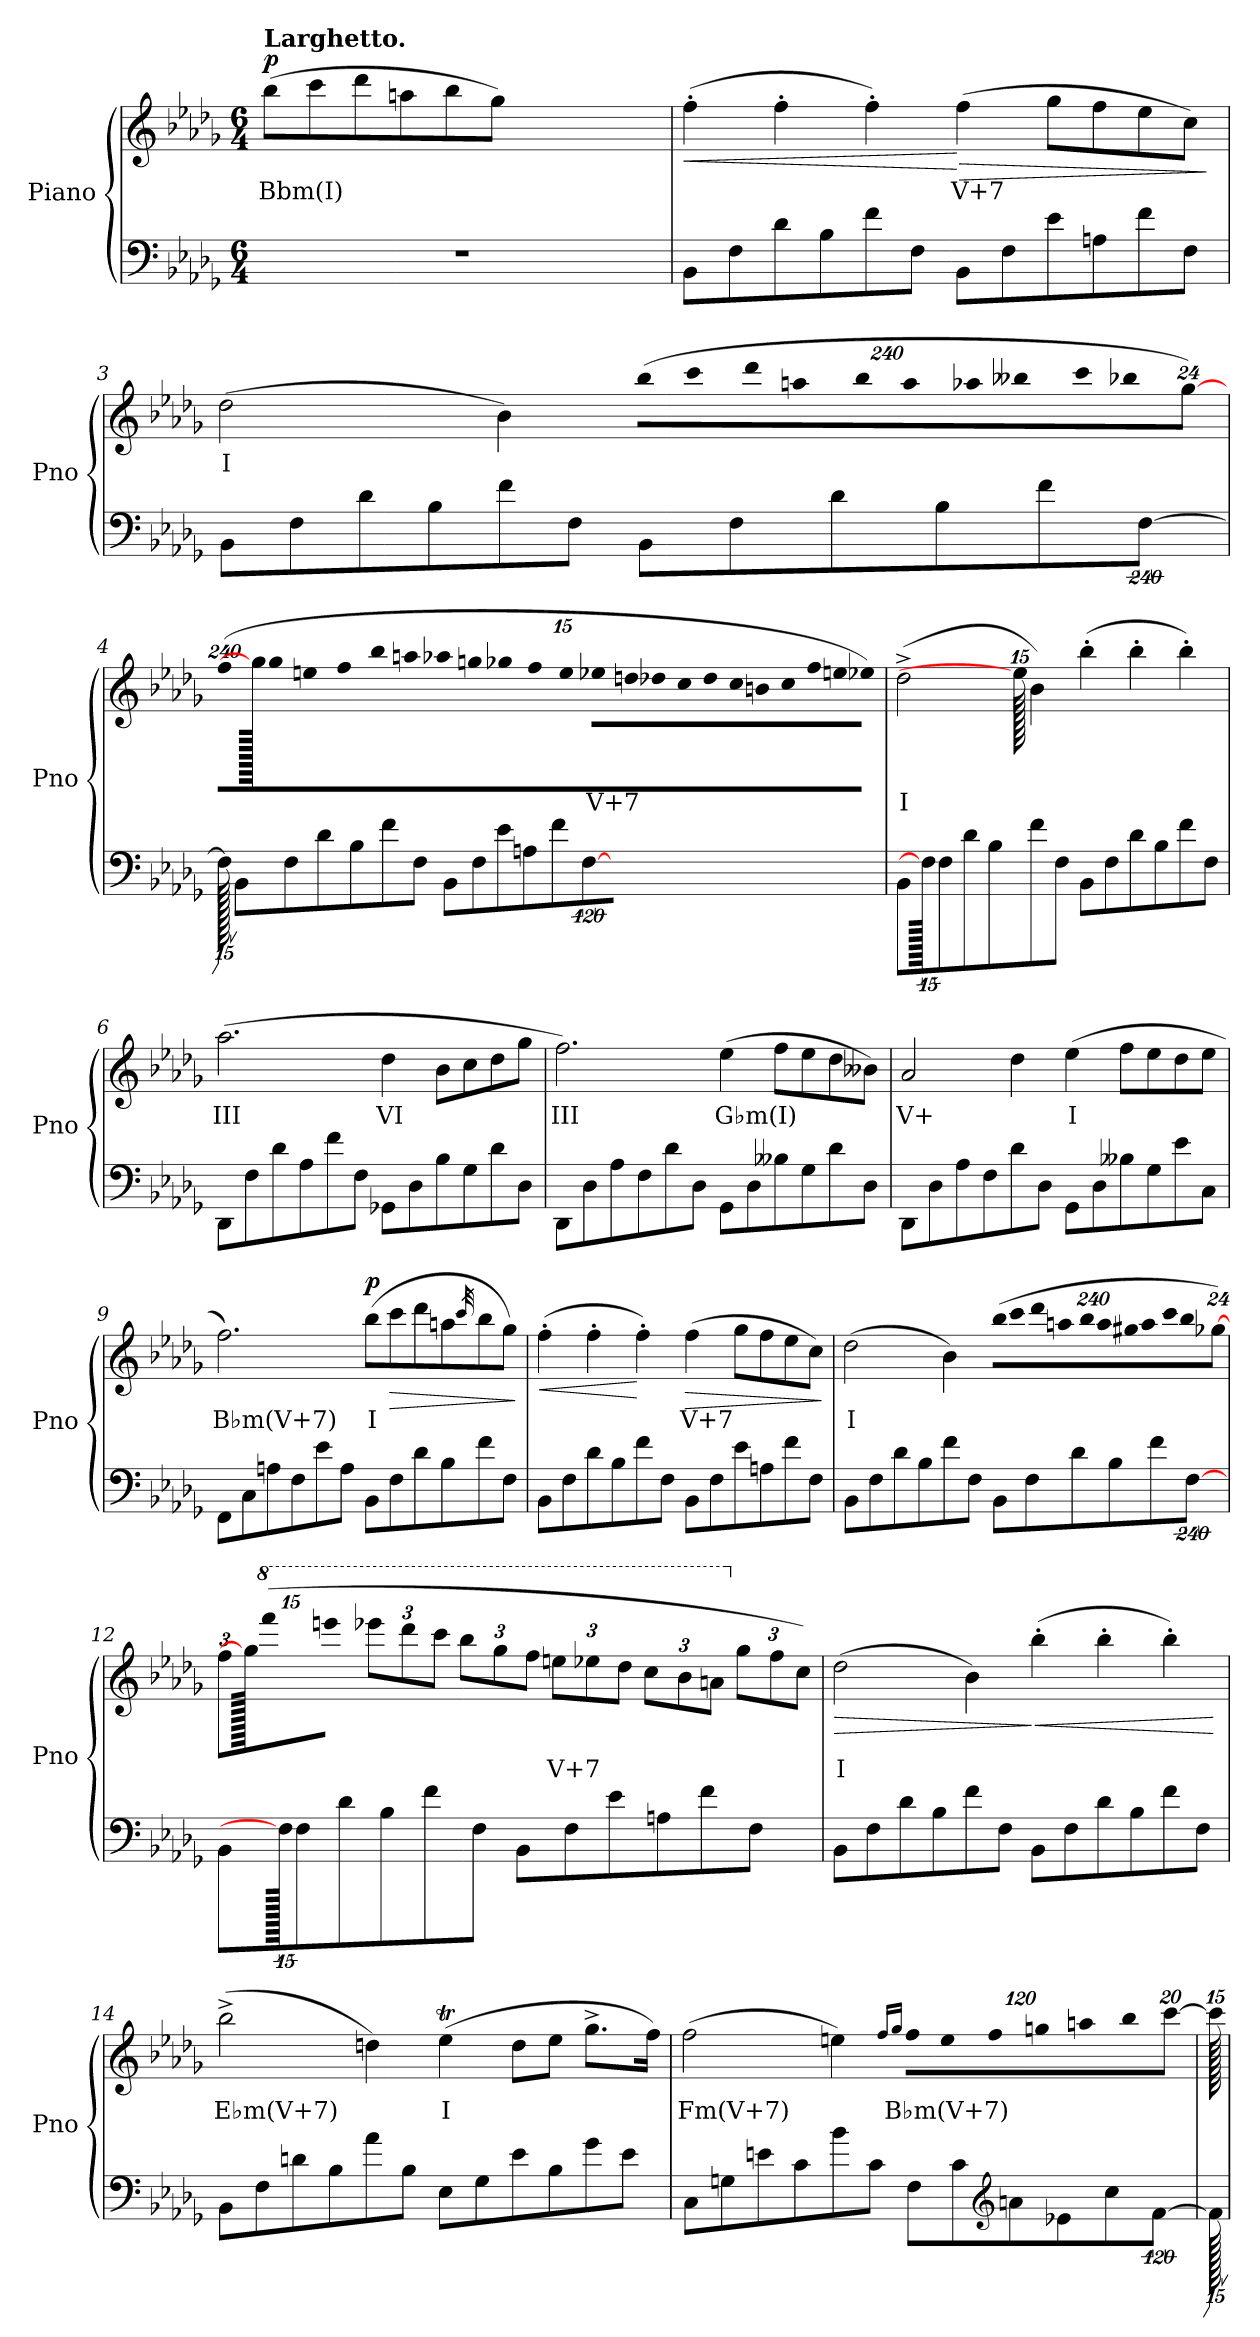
**kern	**kern	**text	**dynam
*part1	*part1	*part1	*part1
*staff2	*staff1	*staff1	*staff1/2
*I"Piano	*	*	*
*I'Pno	*	*	*
*clefF4	*clefG2	*	*
*k[b-e-a-d-g-]	*k[b-e-a-d-g-]	*	*
*b-:	*b-:	*	*
*M6/4	*M6/4	*	*
*MM116	*MM116	*	*
=1	=1	=1	=1
!	!LO:TX:a:B:t=Larghetto.	!	!
!	!	!LO:LY:b	!LO:DY:b
1.r	(>8bb-\L	Bbm(I)	p
.	8ccc\	.	.
.	8ddd-\	.	.
.	8aan\	.	.
.	8bb-\	.	.
.	8gg-\J)	.	.
.	2.ryy	.	.
=2	=2	=2	=2
!	!	!	!LO:HP:b
8BB-\L	(>4ff'\	.	<
8F<\	.	.	.
8d-<\	4ff'\	.	.
8B-<\	.	.	.
8f<\	4ff'\)	.	.
8F<\J	.	.	.
!	!	!LO:LY:b	!LO:HP:n=1:b
8BB-\L	(>4ff\	V+7	[ >
8F\	.	.	.
8e-\	8gg-\L	.	.
8An\	8ff\	.	.
8f\	8ee-\	.	.
8F\J	8cc\J)	.	.
.	.	.	]
!!LO:LB:g=z
=3	=3	=3	=3
!	!	!LO:LY:b	!
1920ryy	(>2dd-\	I	.
8BB-\L	.	.	.
8F\	.	.	.
8d-\	.	.	.
8B-\	.	.	.
.	4b-\)	.	.
8f\	.	.	.
8F\J	.	.	.
*	*Xbrackettup	*	*
!	!LO:N:vis=8	!	!
.	(>1920%131bb-\L	.	.
8BB-\L	.	.	.
!	!LO:N:vis=8	!	!
.	1920%131ccc\	.	.
8F\	.	.	.
!	!LO:N:vis=8	!	!
.	1920%131ddd-\	.	.
!	!LO:N:vis=8	!	!
.	1920%131aan\	.	.
8d-\	.	.	.
!	!LO:N:vis=8	!	!
.	1920%131bb-\	.	.
!	!LO:N:vis=8	!	!
.	1920%131aa\	.	.
8B-\	.	.	.
!	!LO:N:vis=8	!	!
.	1920%131aa-X\	.	.
!	!LO:N:vis=8	!	!
.	1920%131bb--X\	.	.
8f\	.	.	.
!	!LO:N:vis=8	!	!
.	1920%131ccc\	.	.
!	!LO:N:vis=8	!	!
.	1920%131bb-X\	.	.
[1920%239F\J	.	.	.
.	[192%13gg-\J)	.	.
!!LO:LB:g=z
=4	=4	=4	=4
!	!LO:N:vis=8	!	!
1920F\]	(>1920%131ff\L	.	.
1920ryy	.	.	.
8BB-\L	.	.	.
.	1920gg-\]	.	.
!	!LO:N:vis=8	!	!
.	1920%131gg-\	.	.
8F\	.	.	.
!	!LO:N:vis=8	!	!
.	1920%131een\	.	.
!	!LO:N:vis=8	!	!
.	1920%131ff\	.	.
8d-\	.	.	.
!	!LO:N:vis=8	!	!
.	1920%131bb-\	.	.
!	!LO:N:vis=8	!	!
.	1920%131aan\	.	.
8B-\	.	.	.
!	!LO:N:vis=8	!	!
.	1920%131aa-X\	.	.
!	!LO:N:vis=8	!	!
.	1920%131ggn\	.	.
8f\	.	.	.
!	!LO:N:vis=8	!	!
.	1920%131gg-X\	.	.
!	!LO:N:vis=8	!	!
.	1920%131ff\	.	.
8F\J	.	.	.
!	!LO:N:vis=8	!	!
.	1920%131ee\J	.	.
!	!LO:N:vis=8	!LO:LY:b	!
8BB-\L	1920%131ee-X\L	V+7	.
!	!LO:N:vis=8	!	!
.	1920%131ddn\	.	.
8F\	.	.	.
!	!LO:N:vis=8	!	!
.	1920%131dd-X\	.	.
!	!LO:N:vis=8	!	!
.	1920%131cc\	.	.
8e-\	.	.	.
!	!LO:N:vis=8	!	!
.	1920%131dd-\	.	.
!	!LO:N:vis=8	!	!
.	1920%131cc\	.	.
8An\	.	.	.
!	!LO:N:vis=8	!	!
.	1920%131bn\	.	.
!	!LO:N:vis=8	!	!
.	1920%131cc\	.	.
8f\	.	.	.
!	!LO:N:vis=8	!	!
.	1920%131ff\	.	.
!	!LO:N:vis=8	!	!
.	1920%131een\	.	.
[960%119F\J	.	.	.
.	[640%43ee-X\J)	.	.
1920ryy	.	.	.
!!LO:LB:g=z
=5	=5	=5	=5
!	!	!LO:LY:b	!
8BB-\L	(>2dd-^\	I	.
960F\]	.	.	.
8F\	.	.	.
8d-\	.	.	.
8B-\	.	.	.
.	960ee-\]	.	.
8f\	4b-\)	.	.
8F\J	.	.	.
8BB-\L	(>4bb-'\	.	.
8F\	.	.	.
8d-\	4bb-'\	.	.
8B-\	.	.	.
8f\	4bb-'\)	.	.
8F\J	.	.	.
=6	=6	=6	=6
!	!	!LO:LY:b	!
8DD-\L	(>2.aa-\	III	.
8F<\	.	.	.
8d-<\	.	.	.
8A-<\	.	.	.
8f\	.	.	.
8F\J	.	.	.
!	!	!LO:LY:b	!
8GG-X\L	4dd-\	VI	.
8D-<\	.	.	.
8B-\	8b-\L	.	.
8G-\	8cc\	.	.
8d-\	8dd-\	.	.
8D-\J	8gg-\J	.	.
!!LO:PB:g=z
=7	=7	=7	=7
!	!	!LO:LY:b	!
8DD-\L	2.ff\)	III	.
8D-<\	.	.	.
8A-<\	.	.	.
8F\	.	.	.
8d-\	.	.	.
8D-\J	.	.	.
!	!	!LO:LY:b	!
8GG-\L	(>4ee-\	G♭m(I)	.
8D-<\	.	.	.
8B--X\	8ff\L	.	.
8G-\	8ee-\	.	.
8d-\	8dd-\	.	.
8D-\J	8b--X\J)	.	.
=8	=8	=8	=8
!	!	!LO:LY:b	!
8DD-\L	2a-/	V+	.
8D-\	.	.	.
8A-\	.	.	.
8F\	.	.	.
8d-\	4dd-\	.	.
8D-\J	.	.	.
!	!	!LO:LY:b	!
8GG-\L	(>4ee-\	I	.
8D-\	.	.	.
8B--X\	8ff\L	.	.
8G-\	8ee-\	.	.
8e-\	8dd-\	.	.
8C<\J	8ee-\J	.	.
!!LO:LB:g=z
=9	=9	=9	=9
!	!	!LO:LY:b	!
8FF<\L	2.ff\)	B♭m(V+7)	.
8C\	.	.	.
8An<\	.	.	.
8F<\	.	.	.
8e-<\	.	.	.
8A<\J	.	.	.
!	!	!LO:LY:b	!LO:DY:b
8BB-\L	(>8bb-\L	I	p
!	!	!	!LO:HP:b
8F\	8ccc\	.	>
8d-\	8ddd-\	.	.
8B-\	8aan\	.	.
.	32qccc/	.	.
8f\	8bb-\	.	.
8F\J	8gg-\J)	.	.
.	.	.	]
=10	=10	=10	=10
!	!	!	!LO:HP:b
8BB-\L	(>4ff'\	.	<
8F\	.	.	.
8d-\	4ff'\	.	.
8B-\	.	.	.
8f\	4ff'\)	.	[
8F\J	.	.	.
!	!	!LO:LY:b	!LO:HP:b
8BB-\L	(>4ff\	V+7	>
8F\	.	.	.
8e-\	8gg-\L	.	.
8An\	8ff\	.	.
8f\	8ee-\	.	.
8F\J	8cc\J)	.	.
.	.	.	]
!!LO:LB:g=z
=11	=11	=11	=11
!	!	!LO:LY:b	!
1920ryy	(>2dd-\	I	.
8BB-\L	.	.	.
8F\	.	.	.
8d-\	.	.	.
8B-\	.	.	.
.	4b-\)	.	.
8f\	.	.	.
8F\J	.	.	.
!	!LO:N:vis=8	!	!
.	(>1920%131bb-\L	.	.
8BB-\L	.	.	.
!	!LO:N:vis=8	!	!
.	1920%131ccc\	.	.
8F\	.	.	.
!	!LO:N:vis=8	!	!
.	1920%131ddd-\	.	.
!	!LO:N:vis=8	!	!
.	1920%131aan\	.	.
8d-\	.	.	.
!	!LO:N:vis=8	!	!
.	1920%131bb-\	.	.
!	!LO:N:vis=8	!	!
.	1920%131aa\	.	.
8B-\	.	.	.
!	!LO:N:vis=8	!	!
.	1920%131gg#X\	.	.
!	!LO:N:vis=8	!	!
.	1920%131aa\	.	.
8f\	.	.	.
!	!LO:N:vis=8	!	!
.	1920%131ccc\	.	.
!	!LO:N:vis=8	!	!
.	1920%131bb-\	.	.
[1920%239F\J	.	.	.
.	[192%13gg-X\J)	.	.
!!LO:LB:g=z
=12	=12	=12	=12
8BB-\L	12ff\LL	.	.
.	1920gg-\]	.	.
*	*8va	*	*
.	(>12ffff\	.	.
1920F\]	.	.	.
8F\	.	.	.
.	12eeeen\JJ	.	.
8d-\	12eeee-X\LL	.	.
.	12dddd-\	.	.
8B-\	.	.	.
.	12cccc\JJ	.	.
8f\	12bbb-\LL	.	.
.	12ggg-\	.	.
8F\J	.	.	.
.	12fff\JJ	.	.
!	!	!LO:LY:b	!
8BB-\L	12eeen\LL	V+7	.
.	12eee-X\	.	.
8F\	.	.	.
.	12ddd-\JJ	.	.
8e-\	12ccc\LL	.	.
.	12bb-\	.	.
8An\	.	.	.
.	12aan\JJ	.	.
*	*X8va	*	*
8f\	12gg-\LL	.	.
.	12ff\	.	.
8F\J	.	.	.
.	12cc\JJ)	.	.
=13	=13	=13	=13
!	!	!LO:LY:b	!LO:HP:b
8BB-\L	(>2dd-\	I	>
8F\	.	.	.
8d-\	.	.	.
8B-\	.	.	.
8f\	4b-\)	.	.
8F\J	.	.	.
!	!	!	!LO:HP:n=1:b
8BB-\L	(>4bb-'\	.	] <
8F\	.	.	.
8d-\	4bb-'\	.	.
8B-\	.	.	.
8f\	4bb-'\)	.	.
8F\J	.	.	.
.	.	.	[
!!LO:PB:g=z
=14	=14	=14	=14
!	!	!LO:LY:b	!
8BB-\L	(>2bb-^\	E♭m(V+7)	.
8F<\	.	.	.
8dn<\	.	.	.
8B-<\	.	.	.
8a-\	4ddn\)	.	.
8B-\J	.	.	.
!	!	!LO:LY:b	!
8E-\L	(>4ee-T\	I	.
8G-<\	.	.	.
8e-\	8dd\L	.	.
8B-<\	8ee-\J	.	.
8g-\	8.gg-^\L	.	.
8e-\J	.	.	.
.	16ff\Jk)	.	.
=15	=15	=15	=15
!	!	!LO:LY:b	!
960ryy	(>2ff\	Fm(V+7)	.
8C\L	.	.	.
8Gn\	.	.	.
8en\	.	.	.
8c\	.	.	.
.	4een\)	.	.
8b-\	.	.	.
8c\J	.	.	.
.	16qff/LL	.	.
.	16qgg-/JJ	.	.
!	!LO:N:vis=8	!LO:LY:b	!
.	960%103ff\L	B♭m(V+7)	.
8F\L	.	.	.
!	!LO:N:vis=8	!	!
.	960%103ee\	.	.
8c\	.	.	.
!	!LO:N:vis=8	!	!
.	960%103ff\	.	.
*clefG2	*	*	*
8an\	.	.	.
!	!LO:N:vis=8	!	!
.	960%103ggn\	.	.
8e-X\	.	.	.
!	!LO:N:vis=8	!	!
.	960%103aan\	.	.
8cc\	.	.	.
!	!LO:N:vis=8	!	!
.	960%103bb-\	.	.
[960%119f\J	.	.	.
.	[160%17ccc\J	.	.
=16	=16	=16	=16
960f\]	960ccc\]	.	.
=	=	=	=
*-	*-	*-	*-
